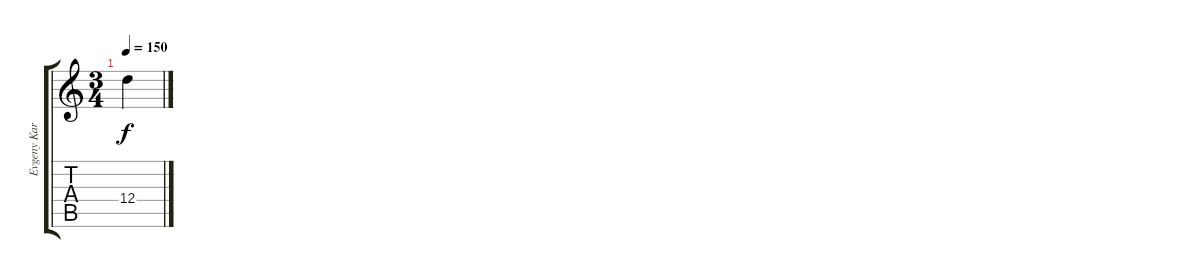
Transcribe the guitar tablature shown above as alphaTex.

\track ("Evgeny Karpunin" "Evgeny Kar") {instrument distortionguitar}
\staff {score tabs}
\tuning (E4 B3 G3 D3 A2 E2) {hide}
\ts (3 4)
\tempo 150
\clef g2
\ks c
12.4.4{dy f}
